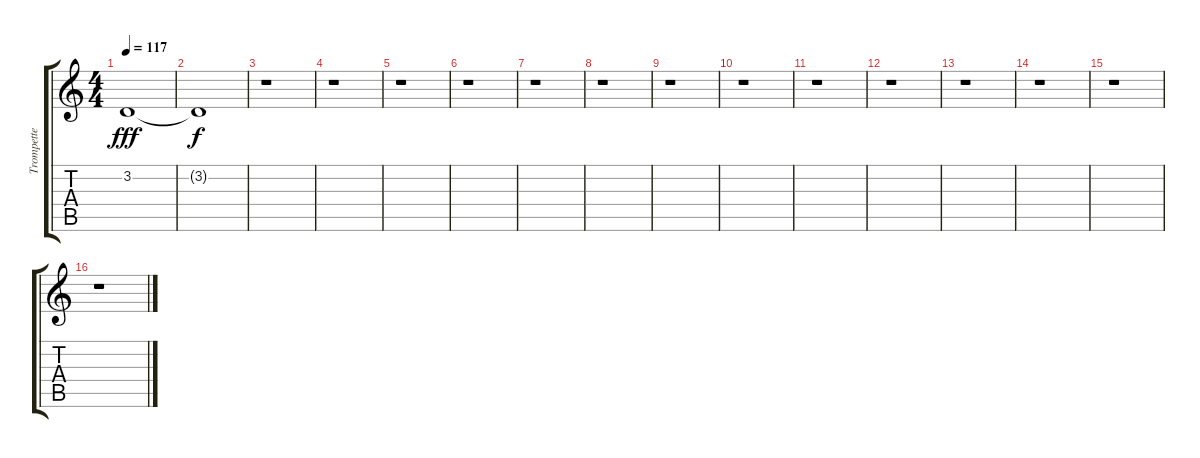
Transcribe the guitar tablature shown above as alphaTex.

\track ("Trompette" "Trompette") {instrument trumpet}
\staff {score tabs}
\tuning (E4 B3 G3 D3 A2 E2) {hide}
\ts (4 4)
\tempo 117
\clef g2
\ks c
3.2.1{dy fff} |
3.2{t}.1{dy f} |
r.1 |
r.1 |
r.1 |
r.1 |
r.1 |
r.1 |
r.1 |
r.1 |
r.1 |
r.1 |
r.1 |
r.1 |
r.1 |
r.1
